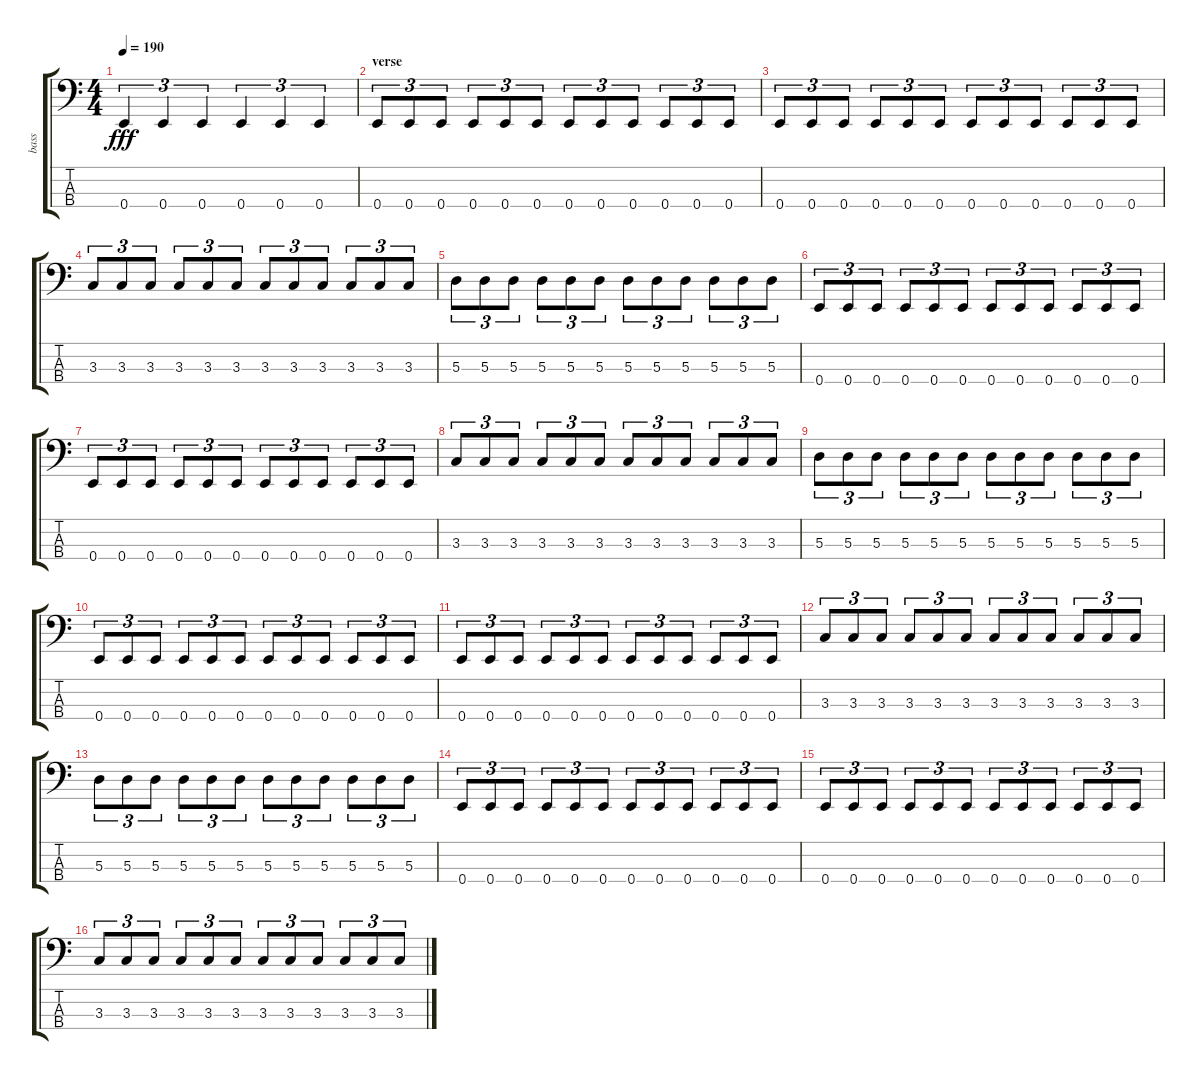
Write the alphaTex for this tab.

\track ("bass" "bass") {instrument electricbassfinger}
\staff {score tabs}
\tuning (G2 D2 A1 E1) {hide}
\ts (4 4)
\tempo 190
\clef f4
\ks c
0.4.4{tu (3 2) dy fff} 0.4.4{tu (3 2)} 0.4.4{tu (3 2)} 0.4.4{tu (3 2)} 0.4.4{tu (3 2)} 0.4.4{tu (3 2)} |
\section ("" "verse")
0.4.8{tu (3 2)} 0.4.8{tu (3 2)} 0.4.8{tu (3 2)} 0.4.8{tu (3 2)} 0.4.8{tu (3 2)} 0.4.8{tu (3 2)} 0.4.8{tu (3 2)} 0.4.8{tu (3 2)} 0.4.8{tu (3 2)} 0.4.8{tu (3 2)} 0.4.8{tu (3 2)} 0.4.8{tu (3 2)} |
0.4.8{tu (3 2)} 0.4.8{tu (3 2)} 0.4.8{tu (3 2)} 0.4.8{tu (3 2)} 0.4.8{tu (3 2)} 0.4.8{tu (3 2)} 0.4.8{tu (3 2)} 0.4.8{tu (3 2)} 0.4.8{tu (3 2)} 0.4.8{tu (3 2)} 0.4.8{tu (3 2)} 0.4.8{tu (3 2)} |
3.3.8{tu (3 2)} 3.3.8{tu (3 2)} 3.3.8{tu (3 2)} 3.3.8{tu (3 2)} 3.3.8{tu (3 2)} 3.3.8{tu (3 2)} 3.3.8{tu (3 2)} 3.3.8{tu (3 2)} 3.3.8{tu (3 2)} 3.3.8{tu (3 2)} 3.3.8{tu (3 2)} 3.3.8{tu (3 2)} |
5.3.8{tu (3 2)} 5.3.8{tu (3 2)} 5.3.8{tu (3 2)} 5.3.8{tu (3 2)} 5.3.8{tu (3 2)} 5.3.8{tu (3 2)} 5.3.8{tu (3 2)} 5.3.8{tu (3 2)} 5.3.8{tu (3 2)} 5.3.8{tu (3 2)} 5.3.8{tu (3 2)} 5.3.8{tu (3 2)} |
0.4.8{tu (3 2)} 0.4.8{tu (3 2)} 0.4.8{tu (3 2)} 0.4.8{tu (3 2)} 0.4.8{tu (3 2)} 0.4.8{tu (3 2)} 0.4.8{tu (3 2)} 0.4.8{tu (3 2)} 0.4.8{tu (3 2)} 0.4.8{tu (3 2)} 0.4.8{tu (3 2)} 0.4.8{tu (3 2)} |
0.4.8{tu (3 2)} 0.4.8{tu (3 2)} 0.4.8{tu (3 2)} 0.4.8{tu (3 2)} 0.4.8{tu (3 2)} 0.4.8{tu (3 2)} 0.4.8{tu (3 2)} 0.4.8{tu (3 2)} 0.4.8{tu (3 2)} 0.4.8{tu (3 2)} 0.4.8{tu (3 2)} 0.4.8{tu (3 2)} |
3.3.8{tu (3 2)} 3.3.8{tu (3 2)} 3.3.8{tu (3 2)} 3.3.8{tu (3 2)} 3.3.8{tu (3 2)} 3.3.8{tu (3 2)} 3.3.8{tu (3 2)} 3.3.8{tu (3 2)} 3.3.8{tu (3 2)} 3.3.8{tu (3 2)} 3.3.8{tu (3 2)} 3.3.8{tu (3 2)} |
5.3.8{tu (3 2)} 5.3.8{tu (3 2)} 5.3.8{tu (3 2)} 5.3.8{tu (3 2)} 5.3.8{tu (3 2)} 5.3.8{tu (3 2)} 5.3.8{tu (3 2)} 5.3.8{tu (3 2)} 5.3.8{tu (3 2)} 5.3.8{tu (3 2)} 5.3.8{tu (3 2)} 5.3.8{tu (3 2)} |
0.4.8{tu (3 2)} 0.4.8{tu (3 2)} 0.4.8{tu (3 2)} 0.4.8{tu (3 2)} 0.4.8{tu (3 2)} 0.4.8{tu (3 2)} 0.4.8{tu (3 2)} 0.4.8{tu (3 2)} 0.4.8{tu (3 2)} 0.4.8{tu (3 2)} 0.4.8{tu (3 2)} 0.4.8{tu (3 2)} |
0.4.8{tu (3 2)} 0.4.8{tu (3 2)} 0.4.8{tu (3 2)} 0.4.8{tu (3 2)} 0.4.8{tu (3 2)} 0.4.8{tu (3 2)} 0.4.8{tu (3 2)} 0.4.8{tu (3 2)} 0.4.8{tu (3 2)} 0.4.8{tu (3 2)} 0.4.8{tu (3 2)} 0.4.8{tu (3 2)} |
3.3.8{tu (3 2)} 3.3.8{tu (3 2)} 3.3.8{tu (3 2)} 3.3.8{tu (3 2)} 3.3.8{tu (3 2)} 3.3.8{tu (3 2)} 3.3.8{tu (3 2)} 3.3.8{tu (3 2)} 3.3.8{tu (3 2)} 3.3.8{tu (3 2)} 3.3.8{tu (3 2)} 3.3.8{tu (3 2)} |
5.3.8{tu (3 2)} 5.3.8{tu (3 2)} 5.3.8{tu (3 2)} 5.3.8{tu (3 2)} 5.3.8{tu (3 2)} 5.3.8{tu (3 2)} 5.3.8{tu (3 2)} 5.3.8{tu (3 2)} 5.3.8{tu (3 2)} 5.3.8{tu (3 2)} 5.3.8{tu (3 2)} 5.3.8{tu (3 2)} |
0.4.8{tu (3 2)} 0.4.8{tu (3 2)} 0.4.8{tu (3 2)} 0.4.8{tu (3 2)} 0.4.8{tu (3 2)} 0.4.8{tu (3 2)} 0.4.8{tu (3 2)} 0.4.8{tu (3 2)} 0.4.8{tu (3 2)} 0.4.8{tu (3 2)} 0.4.8{tu (3 2)} 0.4.8{tu (3 2)} |
0.4.8{tu (3 2)} 0.4.8{tu (3 2)} 0.4.8{tu (3 2)} 0.4.8{tu (3 2)} 0.4.8{tu (3 2)} 0.4.8{tu (3 2)} 0.4.8{tu (3 2)} 0.4.8{tu (3 2)} 0.4.8{tu (3 2)} 0.4.8{tu (3 2)} 0.4.8{tu (3 2)} 0.4.8{tu (3 2)} |
3.3.8{tu (3 2)} 3.3.8{tu (3 2)} 3.3.8{tu (3 2)} 3.3.8{tu (3 2)} 3.3.8{tu (3 2)} 3.3.8{tu (3 2)} 3.3.8{tu (3 2)} 3.3.8{tu (3 2)} 3.3.8{tu (3 2)} 3.3.8{tu (3 2)} 3.3.8{tu (3 2)} 3.3.8{tu (3 2)}
